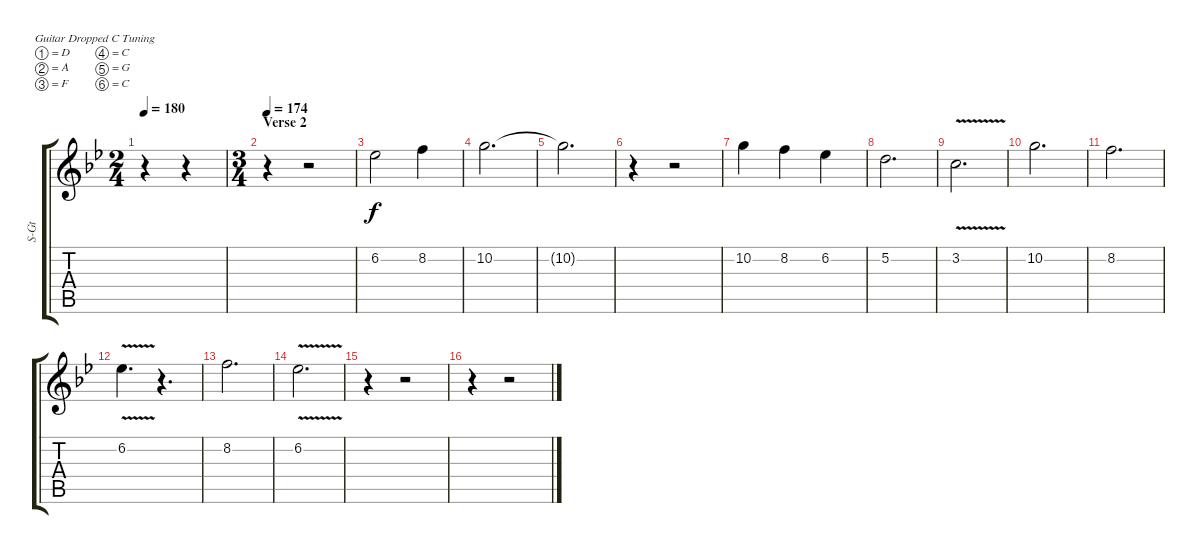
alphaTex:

\bracketExtendMode groupsimilarinstruments
\track ("Howard Jones" "S-Gt") {instrument oboe}
\staff {score tabs}
\tuning (D4 A3 F3 C3 G2 C2)
\displaytranspose 12
\ts (2 4)
\beaming (8 2 2)
\tempo 180
\clef g2
\ks bb
r.4{dy f} r.4 |
\ts (3 4)
\beaming (8 2 2 2)
\section ("" "Verse 2")
\tempo 174
r.4 r.2 |
6.2{acc forcenatural}.2 8.2{acc forcenatural}.4 |
10.2{acc forcenatural}.2{d} |
10.2{t acc forcenatural}.2{d} |
r.4 r.2 |
10.2{acc forcenatural}.4 8.2{acc forcenatural}.4 6.2{acc forcenatural}.4 |
5.2{acc forcenatural}.2{d} |
3.2{v acc forcenatural}.2{d} |
10.2{acc forcenatural}.2{d} |
8.2{acc forcenatural}.2{d} |
6.2{v acc forcenatural}.4{d} r.4{d} |
8.2{acc forcenatural}.2{d} |
6.2{v acc forcenatural}.2{d} |
r.4 r.2 |
r.4 r.2
